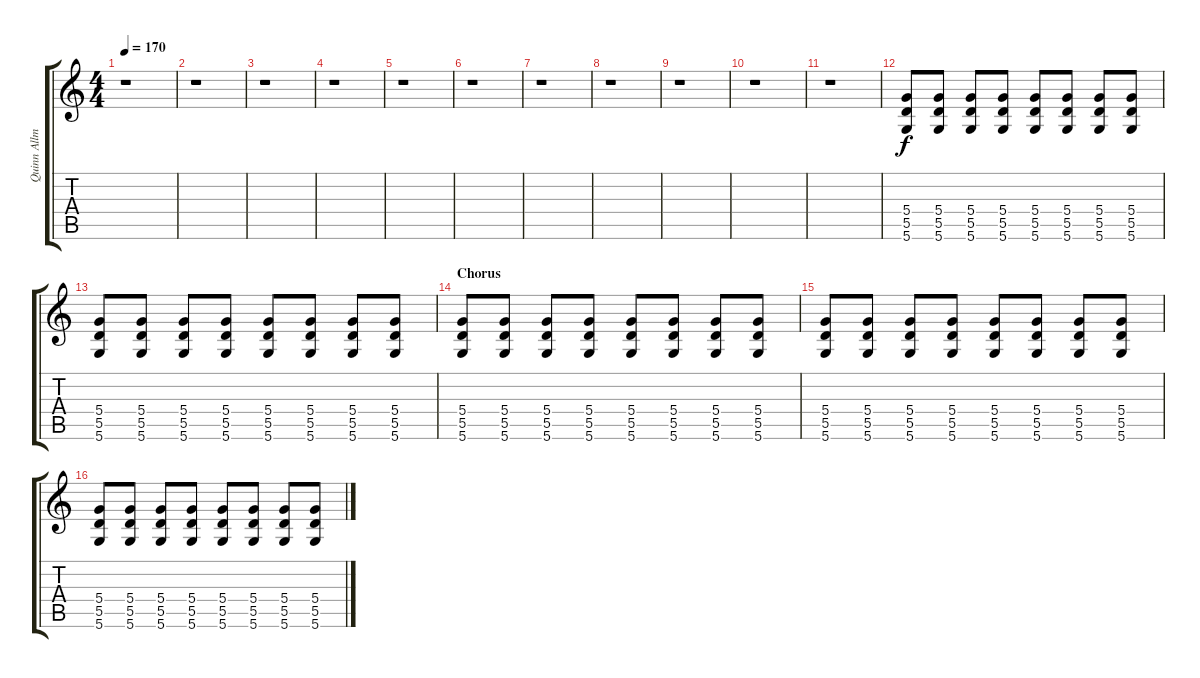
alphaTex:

\track ("Quinn Allman II" "Quinn Allm") {instrument distortionguitar}
\staff {score tabs}
\tuning (E4 B3 G3 D3 A2 D2) {hide}
\ts (4 4)
\tempo 170
\clef g2
\ks c
r.1{dy f} |
r.1 |
r.1 |
r.1 |
r.1 |
r.1 |
r.1 |
r.1 |
r.1 |
r.1 |
r.1{volume 5} |
(5.4 5.5 5.6).8{volume 16} (5.4 5.5 5.6).8 (5.4 5.5 5.6).8 (5.4 5.5 5.6).8 (5.4 5.5 5.6).8 (5.4 5.5 5.6).8 (5.4 5.5 5.6).8 (5.4 5.5 5.6).8 |
(5.4 5.5 5.6).8 (5.4 5.5 5.6).8 (5.4 5.5 5.6).8 (5.4 5.5 5.6).8 (5.4 5.5 5.6).8 (5.4 5.5 5.6).8 (5.4 5.5 5.6).8 (5.4 5.5 5.6).8 |
\section ("" "Chorus")
(5.4 5.5 5.6).8 (5.4 5.5 5.6).8 (5.4 5.5 5.6).8 (5.4 5.5 5.6).8 (5.4 5.5 5.6).8 (5.4 5.5 5.6).8 (5.4 5.5 5.6).8 (5.4 5.5 5.6).8 |
(5.4 5.5 5.6).8 (5.4 5.5 5.6).8 (5.4 5.5 5.6).8 (5.4 5.5 5.6).8 (5.4 5.5 5.6).8 (5.4 5.5 5.6).8 (5.4 5.5 5.6).8 (5.4 5.5 5.6).8 |
(5.4 5.5 5.6).8 (5.4 5.5 5.6).8 (5.4 5.5 5.6).8 (5.4 5.5 5.6).8 (5.4 5.5 5.6).8 (5.4 5.5 5.6).8 (5.4 5.5 5.6).8 (5.4 5.5 5.6).8
